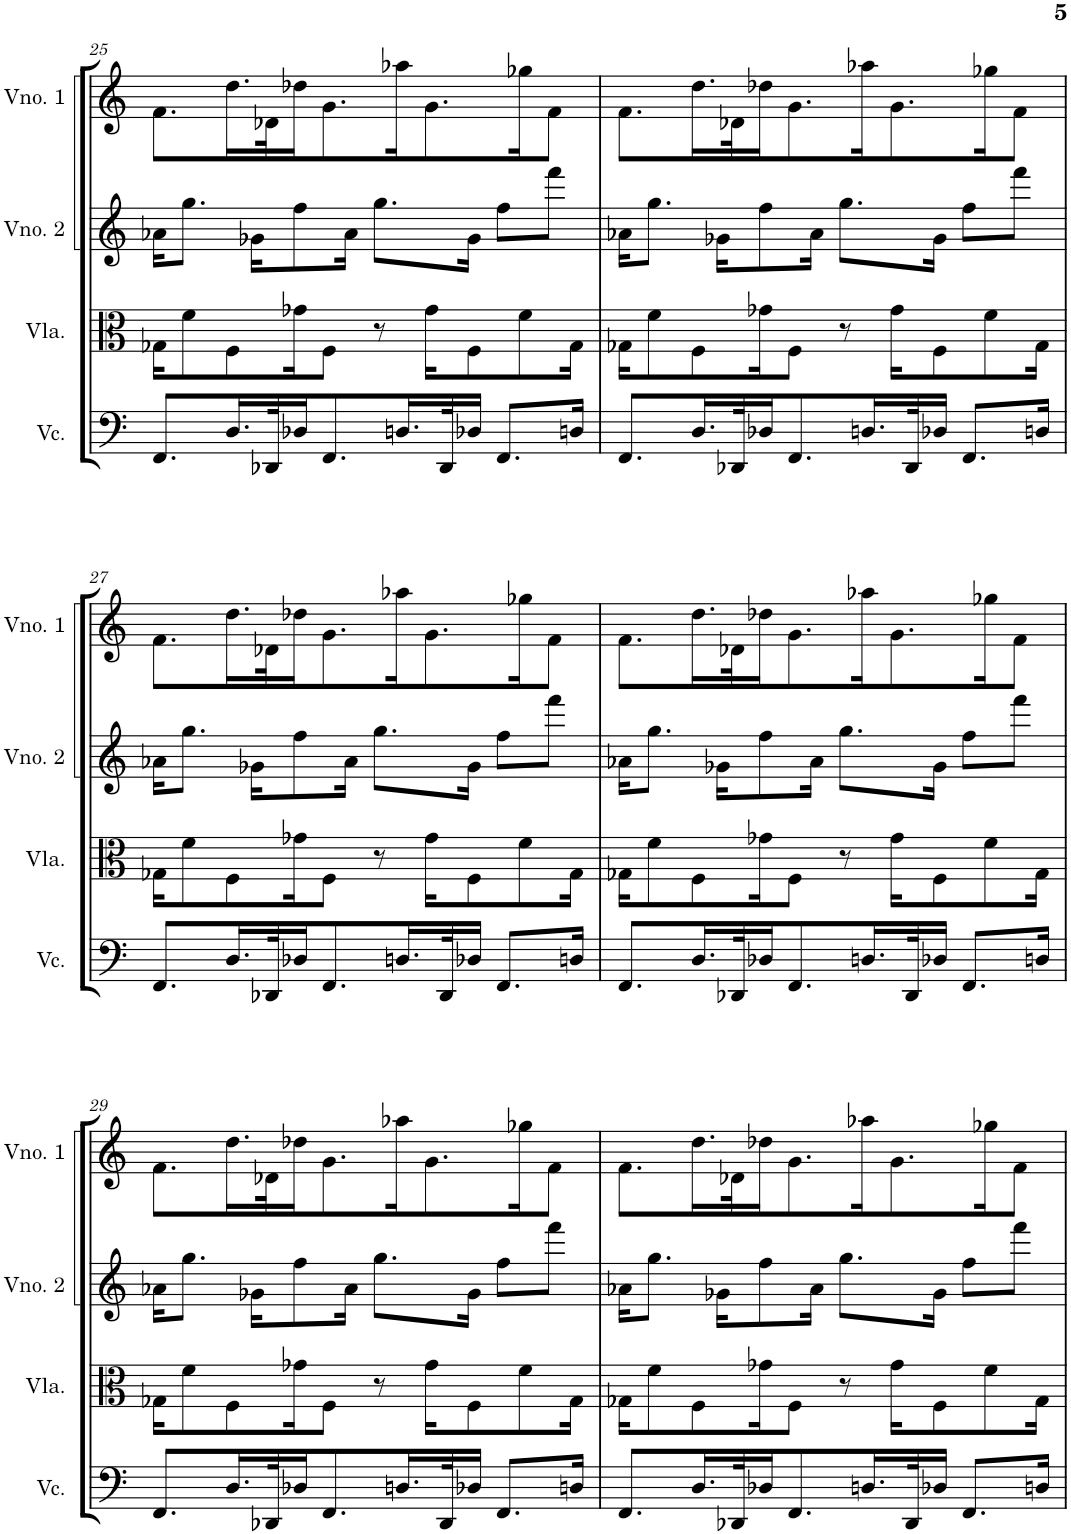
**kern	**kern	**kern	**kern
*part4	*part3	*part2	*part1
*staff4	*staff3	*staff2	*staff1
*I"Violoncelo	*I"Viola	*I"Violino 2	*I"Violino 1
*I'Vc.	*I'Vla.	*I'Vno. 2	*I'Vno. 1
!!LO:PB:g=z
*clefF4	*clefC3	*clefG2	*clefG2
*k[]	*k[]	*k[]	*k[]
*M4/4	*M4/4	*M4/4	*M4/4
=25	=25	=25	=25
8.FF/L	16G-X\KL	16a-X\KL	8.f\L
.	8f\	8.gg\J	.
16.D/L	8F\	.	16.dd\L
.	.	16g-X\KL	.
32DD-X/K	.	.	32d-X\K
16D-X/J	16g-X\K	8ff\	16dd-X\J
8.FF/	8F\J	.	8.g\
.	.	16a-\Jk	.
.	8r	8.gg\L	.
16.Dn/L	.	.	16aa-X\K
.	16g-\KL	.	8.g\
32DD-/K	.	.	.
16D-X/JJ	8F\	16g-\Jk	.
8.FF/L	.	8ff\L	.
.	8f\	.	16gg-X\K
.	.	8fff\J	8f\J
16Dn/Jk	16G-\Jk	.	.
=26	=26	=26	=26
8.FF/L	16G-X\KL	16a-X\KL	8.f\L
.	8f\	8.gg\J	.
16.D/L	8F\	.	16.dd\L
.	.	16g-X\KL	.
32DD-X/K	.	.	32d-X\K
16D-X/J	16g-X\K	8ff\	16dd-X\J
8.FF/	8F\J	.	8.g\
.	.	16a-\Jk	.
.	8r	8.gg\L	.
16.Dn/L	.	.	16aa-X\K
.	16g-\KL	.	8.g\
32DD-/K	.	.	.
16D-X/JJ	8F\	16g-\Jk	.
8.FF/L	.	8ff\L	.
.	8f\	.	16gg-X\K
.	.	8fff\J	8f\J
16Dn/Jk	16G-\Jk	.	.
!!LO:LB:g=z
=27	=27	=27	=27
8.FF/L	16G-X\KL	16a-X\KL	8.f\L
.	8f\	8.gg\J	.
16.D/L	8F\	.	16.dd\L
.	.	16g-X\KL	.
32DD-X/K	.	.	32d-X\K
16D-X/J	16g-X\K	8ff\	16dd-X\J
8.FF/	8F\J	.	8.g\
.	.	16a-\Jk	.
.	8r	8.gg\L	.
16.Dn/L	.	.	16aa-X\K
.	16g-\KL	.	8.g\
32DD-/K	.	.	.
16D-X/JJ	8F\	16g-\Jk	.
8.FF/L	.	8ff\L	.
.	8f\	.	16gg-X\K
.	.	8fff\J	8f\J
16Dn/Jk	16G-\Jk	.	.
=28	=28	=28	=28
8.FF/L	16G-X\KL	16a-X\KL	8.f\L
.	8f\	8.gg\J	.
16.D/L	8F\	.	16.dd\L
.	.	16g-X\KL	.
32DD-X/K	.	.	32d-X\K
16D-X/J	16g-X\K	8ff\	16dd-X\J
8.FF/	8F\J	.	8.g\
.	.	16a-\Jk	.
.	8r	8.gg\L	.
16.Dn/L	.	.	16aa-X\K
.	16g-\KL	.	8.g\
32DD-/K	.	.	.
16D-X/JJ	8F\	16g-\Jk	.
8.FF/L	.	8ff\L	.
.	8f\	.	16gg-X\K
.	.	8fff\J	8f\J
16Dn/Jk	16G-\Jk	.	.
!!LO:LB:g=z
=29	=29	=29	=29
8.FF/L	16G-X\KL	16a-X\KL	8.f\L
.	8f\	8.gg\J	.
16.D/L	8F\	.	16.dd\L
.	.	16g-X\KL	.
32DD-X/K	.	.	32d-X\K
16D-X/J	16g-X\K	8ff\	16dd-X\J
8.FF/	8F\J	.	8.g\
.	.	16a-\Jk	.
.	8r	8.gg\L	.
16.Dn/L	.	.	16aa-X\K
.	16g-\KL	.	8.g\
32DD-/K	.	.	.
16D-X/JJ	8F\	16g-\Jk	.
8.FF/L	.	8ff\L	.
.	8f\	.	16gg-X\K
.	.	8fff\J	8f\J
16Dn/Jk	16G-\Jk	.	.
=30	=30	=30	=30
8.FF/L	16G-X\KL	16a-X\KL	8.f\L
.	8f\	8.gg\J	.
16.D/L	8F\	.	16.dd\L
.	.	16g-X\KL	.
32DD-X/K	.	.	32d-X\K
16D-X/J	16g-X\K	8ff\	16dd-X\J
8.FF/	8F\J	.	8.g\
.	.	16a-\Jk	.
.	8r	8.gg\L	.
16.Dn/L	.	.	16aa-X\K
.	16g-\KL	.	8.g\
32DD-/K	.	.	.
16D-X/JJ	8F\	16g-\Jk	.
8.FF/L	.	8ff\L	.
.	8f\	.	16gg-X\K
.	.	8fff\J	8f\J
16Dn/Jk	16G-\Jk	.	.
=	=	=	=
*-	*-	*-	*-
